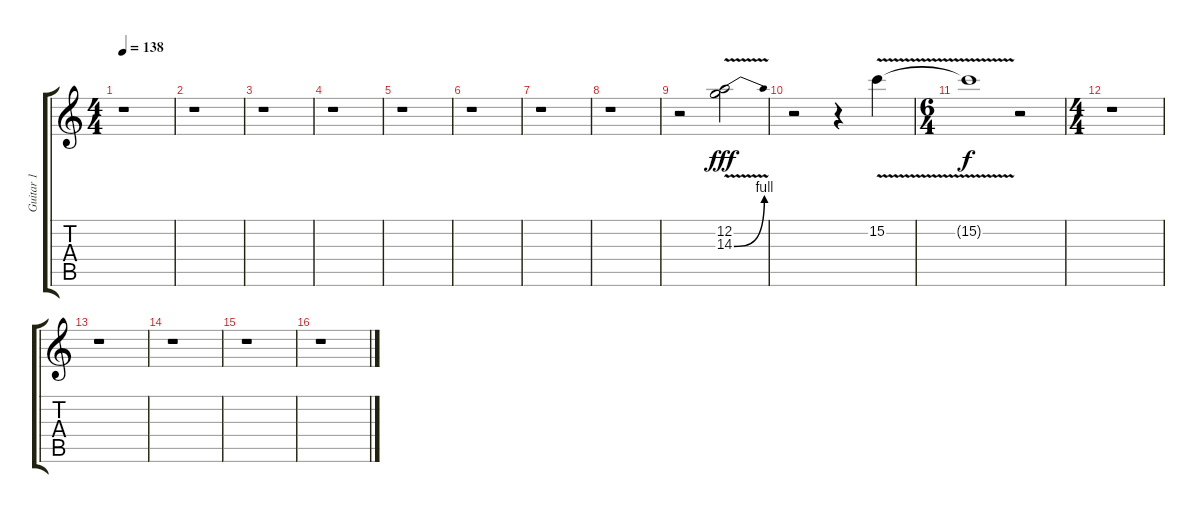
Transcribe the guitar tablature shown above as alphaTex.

\track ("Guitar 1" "Guitar 1") {instrument distortionguitar}
\staff {score tabs}
\tuning (D4 A3 F3 C3 G2 C2) {hide}
\ts (4 4)
\tempo 138
\clef g2
\ks c
r.1{dy f} |
r.1 |
r.1 |
r.1 |
r.1 |
r.1 |
r.1 |
r.1 |
r.2 (12.2{v} 14.3{be (bend 0 0 60 4) v}).2{dy fff} |
r.2 r.4 15.2{v}.4 |
\ts (6 4)
15.2{t}.1{dy f} r.2 |
\ts (4 4)
r.1 |
r.1 |
r.1 |
r.1 |
r.1
